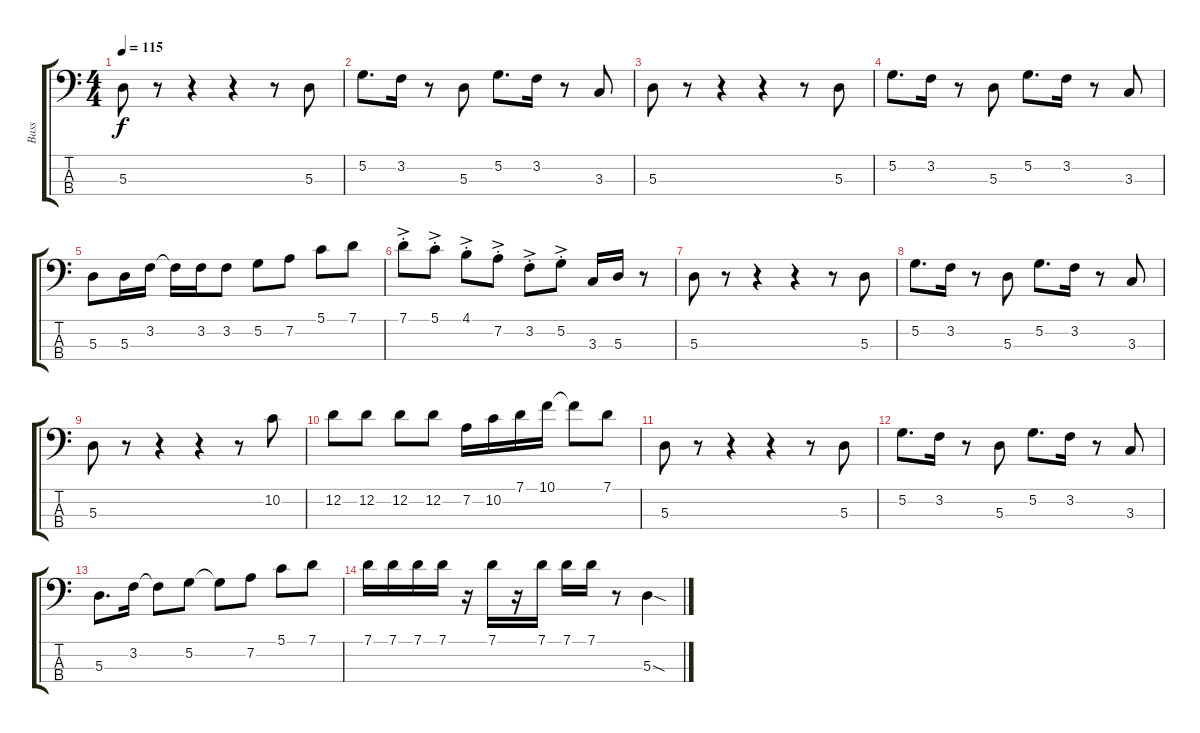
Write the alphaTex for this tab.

\track ("Bass" "Bass") {instrument electricbassfinger}
\staff {score tabs}
\tuning (G2 D2 A1 E1) {hide}
\ts (4 4)
\tempo 115
\clef f4
\ks c
5.3.8{dy f} r.8 r.4 r.4 r.8 5.3.8 |
5.2.8{d} 3.2.16 r.8 5.3.8 5.2.8{d} 3.2.16 r.8 3.3.8 |
5.3.8 r.8 r.4 r.4 r.8 5.3.8 |
5.2.8{d} 3.2.16 r.8 5.3.8 5.2.8{d} 3.2.16 r.8 3.3.8 |
5.3.8 5.3.16 3.2.16 3.2{t}.16 3.2.16 3.2.8 5.2.8 7.2.8 5.1.8 7.1.8 |
7.1{ac st}.8 5.1{ac st}.8 4.1{ac st}.8 7.2{ac st}.8 3.2{ac st}.8 5.2{ac st}.8 3.3.16 5.3.16 r.8 |
5.3.8 r.8 r.4 r.4 r.8 5.3.8 |
5.2.8{d} 3.2.16 r.8 5.3.8 5.2.8{d} 3.2.16 r.8 3.3.8 |
5.3.8 r.8 r.4 r.4 r.8 10.2.8 |
12.2.8 12.2.8 12.2.8 12.2.8 7.2.16 10.2.16 7.1.16 10.1.16 10.1{t}.8 7.1.8 |
5.3.8 r.8 r.4 r.4 r.8 5.3.8 |
5.2.8{d} 3.2.16 r.8 5.3.8 5.2.8{d} 3.2.16 r.8 3.3.8 |
5.3.8{d} 3.2.16 3.2{t}.8 5.2.8 5.2{t}.8 7.2.8 5.1.8 7.1.8 |
7.1.16 7.1.16 7.1.16 7.1.16 r.16 7.1.16 r.16 7.1.16 7.1.16 7.1.16 r.8 5.3{sod}.4
